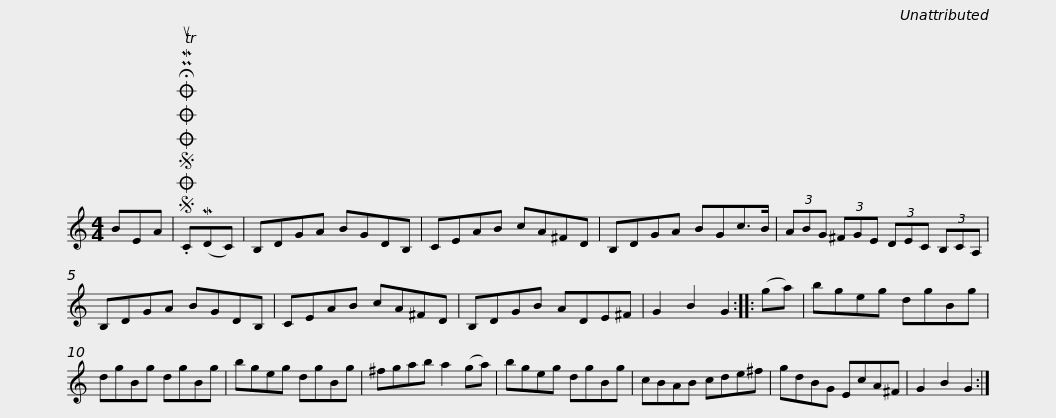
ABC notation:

X:1
L:1/8
M:4/4
I:linebreak $
K:C
V:1 treble
V:1
 BEA |SOSOOO .!fermata!PMTuC(MDC) | B,DGA BGDB, | CEAB cA^FD | B,DGA BGc>B | %5
 (3ABG (3^FGE (3DEC (3B,CA, |$ B,DGA BGDB, | CEAB cA^FD | B,DGB ADE^F | G2 B2 G2 :: %10
 (ga) | bgeg dgBg |$ dgBg dgBg | bgeg dgBg | ^fgab a2 (ga) | %15
 bgeg dgBg | cBAB cde^f |$ gdBG EcA^F | G2 B2 G2 :| %19
